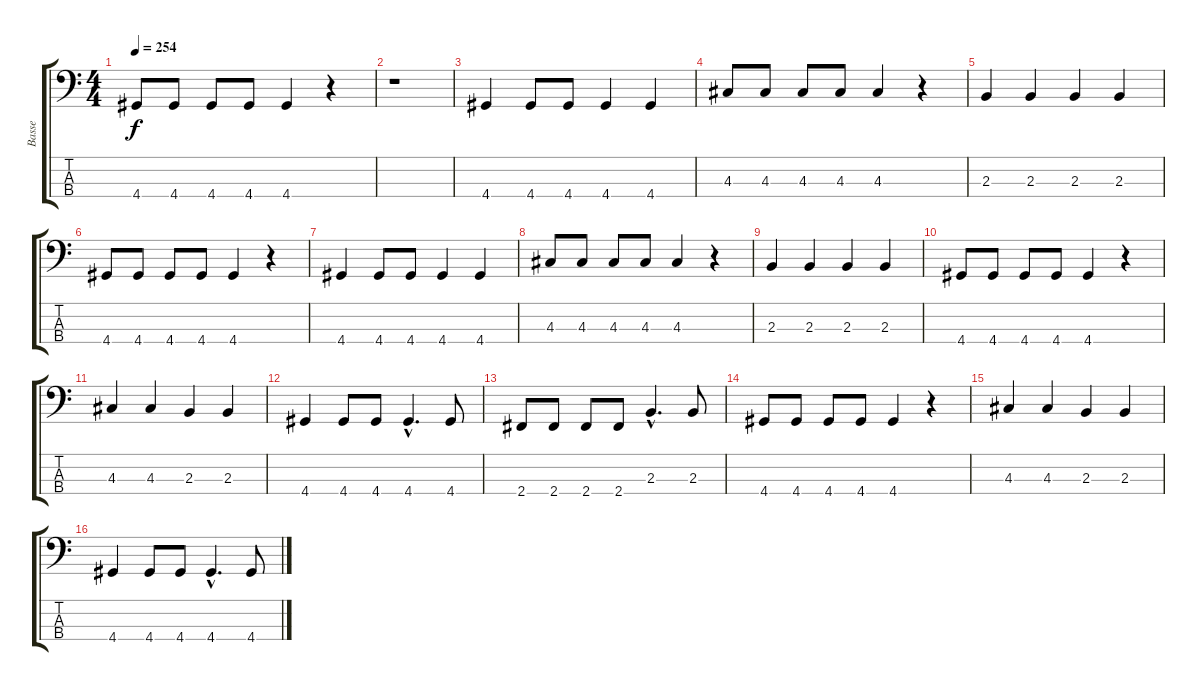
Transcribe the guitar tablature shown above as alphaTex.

\track ("Basse" "Basse") {instrument electricbasspick}
\staff {score tabs}
\tuning (G2 D2 A1 E1) {hide}
\ts (4 4)
\tempo 254
\clef f4
\ks c
4.4.8{dy f} 4.4.8 4.4.8 4.4.8 4.4.4 r.4 |
r.1 |
4.4.4 4.4.8 4.4.8 4.4.4 4.4.4 |
4.3.8 4.3.8 4.3.8 4.3.8 4.3.4 r.4 |
2.3.4 2.3.4 2.3.4 2.3.4 |
4.4.8 4.4.8 4.4.8 4.4.8 4.4.4 r.4 |
4.4.4 4.4.8 4.4.8 4.4.4 4.4.4 |
4.3.8 4.3.8 4.3.8 4.3.8 4.3.4 r.4 |
2.3.4 2.3.4 2.3.4 2.3.4 |
4.4.8 4.4.8 4.4.8 4.4.8 4.4.4 r.4 |
4.3.4 4.3.4 2.3.4 2.3.4 |
4.4.4 4.4.8 4.4.8 4.4{hac}.4{d} 4.4.8 |
2.4.8 2.4.8 2.4.8 2.4.8 2.3{hac}.4{d} 2.3.8 |
4.4.8 4.4.8 4.4.8 4.4.8 4.4.4 r.4 |
4.3.4 4.3.4 2.3.4 2.3.4 |
4.4.4 4.4.8 4.4.8 4.4{hac}.4{d} 4.4.8
